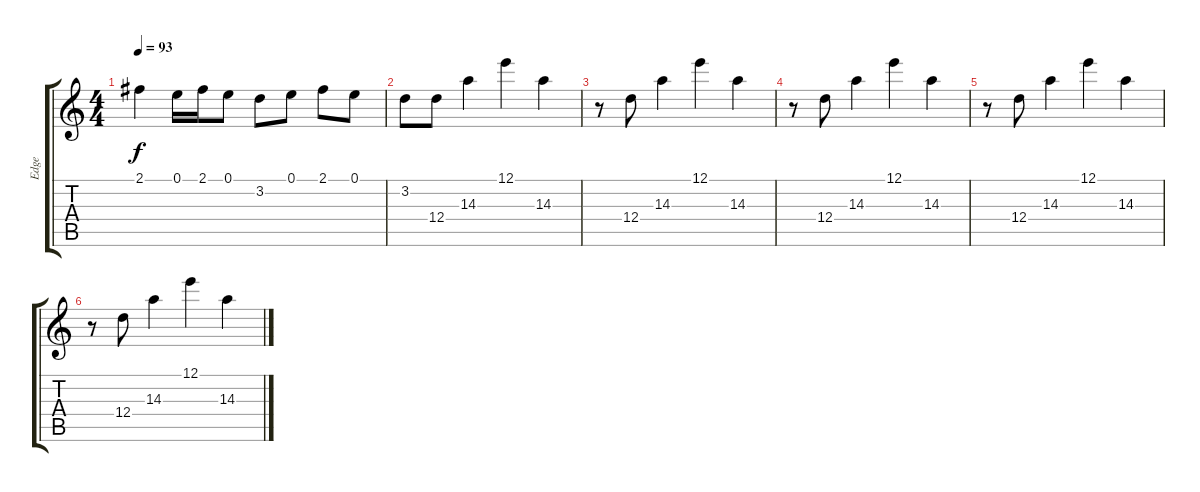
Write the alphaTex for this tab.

\track ("Edge" "Edge") {instrument electricguitarjazz}
\staff {score tabs}
\tuning (E4 B3 G3 D3 A2 E2) {hide}
\ts (4 4)
\tempo 93
\clef g2
\ks c
2.1.4{dy f} 0.1.16 2.1.16 0.1.8 3.2.8 0.1.8 2.1.8 0.1.8 |
3.2.8 12.4.8 14.3.4 12.1.4 14.3.4 |
r.8 12.4.8 14.3.4 12.1.4 14.3.4 |
r.8 12.4.8 14.3.4 12.1.4 14.3.4 |
r.8 12.4.8 14.3.4 12.1.4 14.3.4 |
r.8 12.4.8 14.3.4 12.1.4 14.3.4
